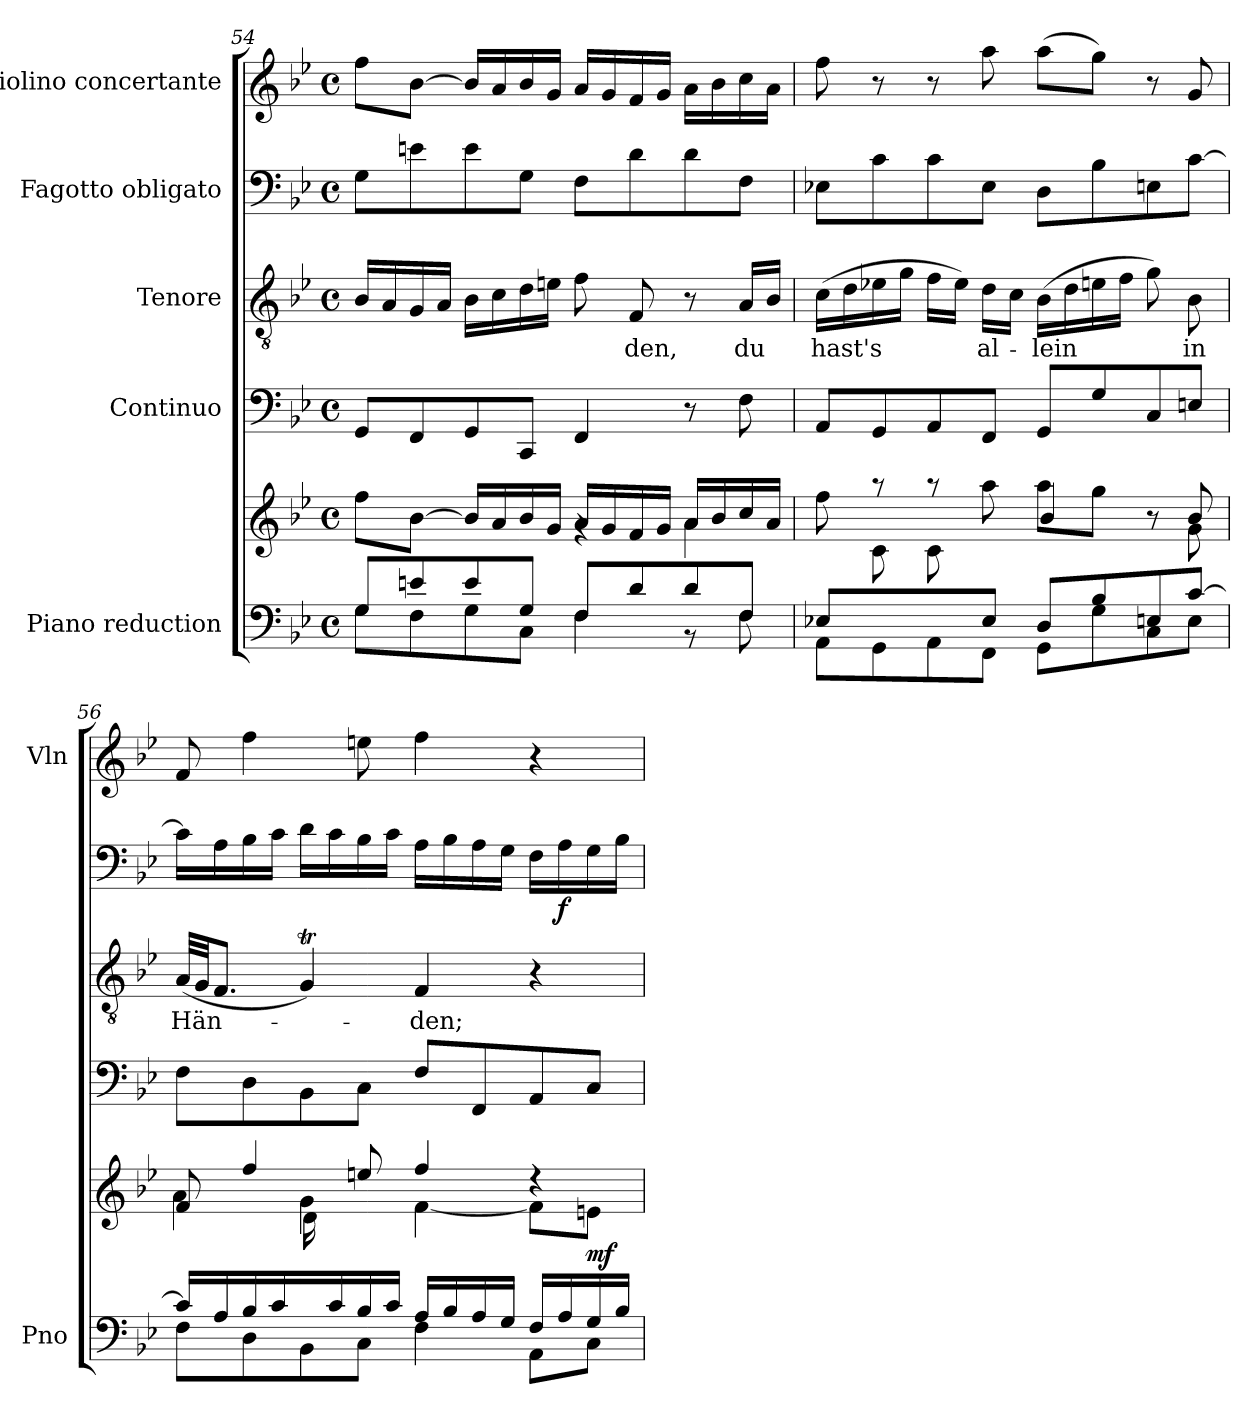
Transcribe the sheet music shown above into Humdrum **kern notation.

**kern	**kern	**dynam	**kern	**dynam	**kern	**text	**kern	**dynam	**kern
*part5	*part5	*part5	*part4	*part4	*part3	*part3	*part2	*part2	*part1
*staff6	*staff5	*staff5/6	*staff4	*staff4	*staff3	*staff3	*staff2	*staff2	*staff1
*I"Piano reduction	*	*	*I"Continuo	*	*I"Tenore	*	*I"Fagotto obligato	*	*I"Violino concertante
*I'Pno	*	*	*	*	*	*	*	*	*I'Vln
!!LO:PB:g=z
*clefF4	*clefG2	*	*clefF4	*	*clefGv2	*	*clefF4	*	*clefG2
*k[b-e-]	*k[b-e-]	*	*k[b-e-]	*	*k[b-e-]	*	*k[b-e-]	*	*k[b-e-]
*M4/4	*M4/4	*	*M4/4	*	*M4/4	*	*M4/4	*	*M4/4
*met(c)	*met(c)	*	*met(c)	*	*met(c)	*	*met(c)	*	*met(c)
=54	=54	=54	=54	=54	=54	=54	=54	=54	=54
*^	*^	*	*	*	*	*	*	*	*
8G/L	8G\L	8ff\L	4ryy	.	8GG/L	.	16B-/LL	.	8G\L	.	8ff\L
.	.	.	.	.	.	.	16A/	.	.	.	.
8en/	8F\	[8b-\J	.	.	8FF/	.	16G/	.	8en\	.	[8b-\J
.	.	.	.	.	.	.	16A/JJ	.	.	.	.
8e/	8G\	16b-/LL]	4ryy	.	8GG/	.	16B-\LL	.	8e\	.	16b-/LL]
.	.	16a/	.	.	.	.	16c\	.	.	.	16a/
8G/J	8C\J	16b-/	.	.	8CC/J	.	16d\	.	8G\J	.	16b-/
.	.	16g/JJ	.	.	.	.	16en\JJ	.	.	.	16g/JJ
8F/L	4F\	16a/LL	4rg	.	4FF/	.	8f\	.	8F\L	.	16a/LL
.	.	16g/	.	.	.	.	.	.	.	.	16g/
!	!	!	!	!	!	!	!	!LO:LY:b	!	!	!
8d/	.	16f/	.	.	.	.	8F/	-den,	8d\	.	16f/
.	.	16g/JJ	.	.	.	.	.	.	.	.	16g/JJ
8d/	8r	16a/LL	4a\	.	8r	.	8r	.	8d\	.	16a\LL
.	.	16b-/	.	.	.	.	.	.	.	.	16b-\
!	!	!	!	!	!	!	!	!LO:LY:b	!	!	!
8F/J	8F\	16cc/	.	.	8F\	.	16A/LL	du	8F\J	.	16cc\
.	.	16a/JJ	.	.	.	.	16B-/JJ	.	.	.	16a\JJ
=55	=55	=55	=55	=55	=55	=55	=55	=55	=55	=55	=55
*	*	*	*^	*	*	*	*	*	*	*	*
!	!	!	!	!	!	!	!	!	!LO:LY:b	!	!	!
8E-X/L	8AA\L	8ff\	8ryy	8ryy	.	8AA/L	.	(>16c\LL	hast's	8E-X\L	.	8ff\
.	.	.	.	.	.	.	.	16d\	.	.	.	.
4ryy	8GG\	8r	8ryy	8c\	.	8GG/	.	16e-X\	.	8c\	.	8r
.	.	.	.	.	.	.	.	16g\JJ	.	.	.	.
.	8AA\	8r	8ryy	8c\	.	8AA/	.	16f\LL	.	8c\	.	8r
.	.	.	.	.	.	.	.	16e-\JJ)	.	.	.	.
!	!	!	!	!	!	!	!	!	!LO:LY:b	!	!	!
8E-/J	8FF\J	8aa\	8ryy	2ryy	.	8FF/J	.	16d\LL	al-	8E-\J	.	8aa\
.	.	.	.	.	.	.	.	16c\JJ	.	.	.	.
!	!	!	!	!	!	!	!	!	!LO:LY:b	!	!	!
8D/L	8GG\L	8aa\L	4b-/	.	.	8GG/L	.	(>16B-\LL	-lein	8D\L	.	(>8aa\L
.	.	.	.	.	.	.	.	16d\	.	.	.	.
8B-/	8G\	8gg\J	.	.	.	8G/	.	16en\	.	8B-\	.	8gg\J)
.	.	.	.	.	.	.	.	16f\JJ	.	.	.	.
8En/	8C\	8r	8ryy	.	.	8C/	.	8g\)	.	8En\	.	8r
!	!	!	!	!	!	!	!	!	!LO:LY:b	!	!	!
[8c/J	8E\J	8b-/	8g\	8ryy	.	8En/J	.	8B-\	in	[8c\J	.	8g/
=56	=56	=56	=56	=56	=56	=56	=56	=56	=56	=56	=56	=56
!	!	!	!	!	!	!	!	!	!LO:LY:b	!	!	!
16c/LL]	8F\L	8f/	4a\	4ryy	.	8F\L	.	(<32A/LLL	Hän-	16c\LL]	.	8f/
.	.	.	.	.	.	.	.	32G/JJ	.	.	.	.
16A/	.	.	.	.	.	.	.	8.F/J	.	16A\	.	.
16B-/	8D\	4ff/	.	.	.	8D\	.	.	.	16B-\	.	4ff\
16c/JJ	.	.	.	.	.	.	.	.	.	16c\JJ	.	.
16ryy	8BB-\	.	4g\	16d\LL	.	8BB-\	.	4GT/)	.	16d\LL	.	.
16c/	.	.	.	2ryy	.	.	.	.	.	16c\	.	.
16B-/	8C\J	8een/	.	.	.	8C\J	.	.	.	16B-\	.	8een\
16c/JJ	.	.	.	.	.	.	.	.	.	16c\JJ	.	.
!	!	!	!	!	!	!	!	!	!LO:LY:b	!	!	!
16A/LL	4F\	4ff/	[4f\	.	.	8F/L	.	4F/	-den;	16A\LL	.	4ff\
16B-/	.	.	.	.	.	.	.	.	.	16B-\	.	.
16A/	.	.	.	.	.	8FF/	.	.	.	16A\	.	.
16G/JJ	.	.	.	.	.	.	.	.	.	16G\JJ	.	.
!	!	!	!	!	!	!	!LO:DY:a	!	!	!	!	!
!	!	!	!	!	!	!	!LO:DY:n=1:a	!	!	!	!	!
!	!	!	!	!	!	!	!LO:DY:n=2:a	!	!	!	!	!
16F/LL	8AA\L	4rdd	8f\L]	.	.	8AA/	other-dynamics f other-dynamics	4r	.	16F\LL	.	4r
!	!	!	!	!	!	!	!	!	!	!	!LO:DY:b	!
16A/	.	.	.	8.ryy	.	.	.	.	.	16A\	f	.
!	!	!	!	!	!LO:DY:b	!	!	!	!	!	!	!
16G/	8C\J	.	8en\J	.	mf	8C/J	.	.	.	16G\	.	.
16B-/JJ	.	.	.	.	.	.	.	.	.	16B-\JJ	.	.
*v	*v	*	*	*	*	*	*	*	*	*	*	*
*	*v	*v	*v	*	*	*	*	*	*	*	*
=	=	=	=	=	=	=	=	=	=
*-	*-	*-	*-	*-	*-	*-	*-	*-	*-
